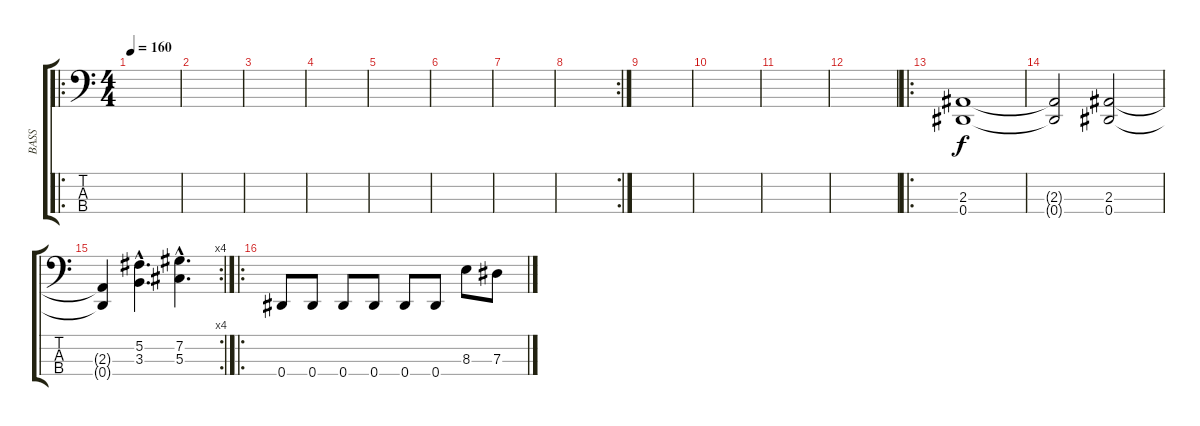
\track ("BASS" "BASS") {instrument electricbasspick}
\staff {score tabs}
\tuning (Gb2 Db2 Ab1 Eb1) {hide}
\ro
\ts (4 4)
\tempo 160
\clef f4
\ks c
|
|
|
|
|
|
|
\rc 2
|
|
|
|
|
\ro
(2.3 0.4).1 |
(2.3{t} 0.4{t}).2 (2.3 0.4).2 |
\rc 4
(2.3{t} 0.4{t}).4 (5.2{hac} 3.3{hac}).4{d} (7.2{hac} 5.3{hac}).4{d} |
\ro
0.4.8 0.4.8 0.4.8 0.4.8 0.4.8 0.4.8 8.3.8 7.3.8
